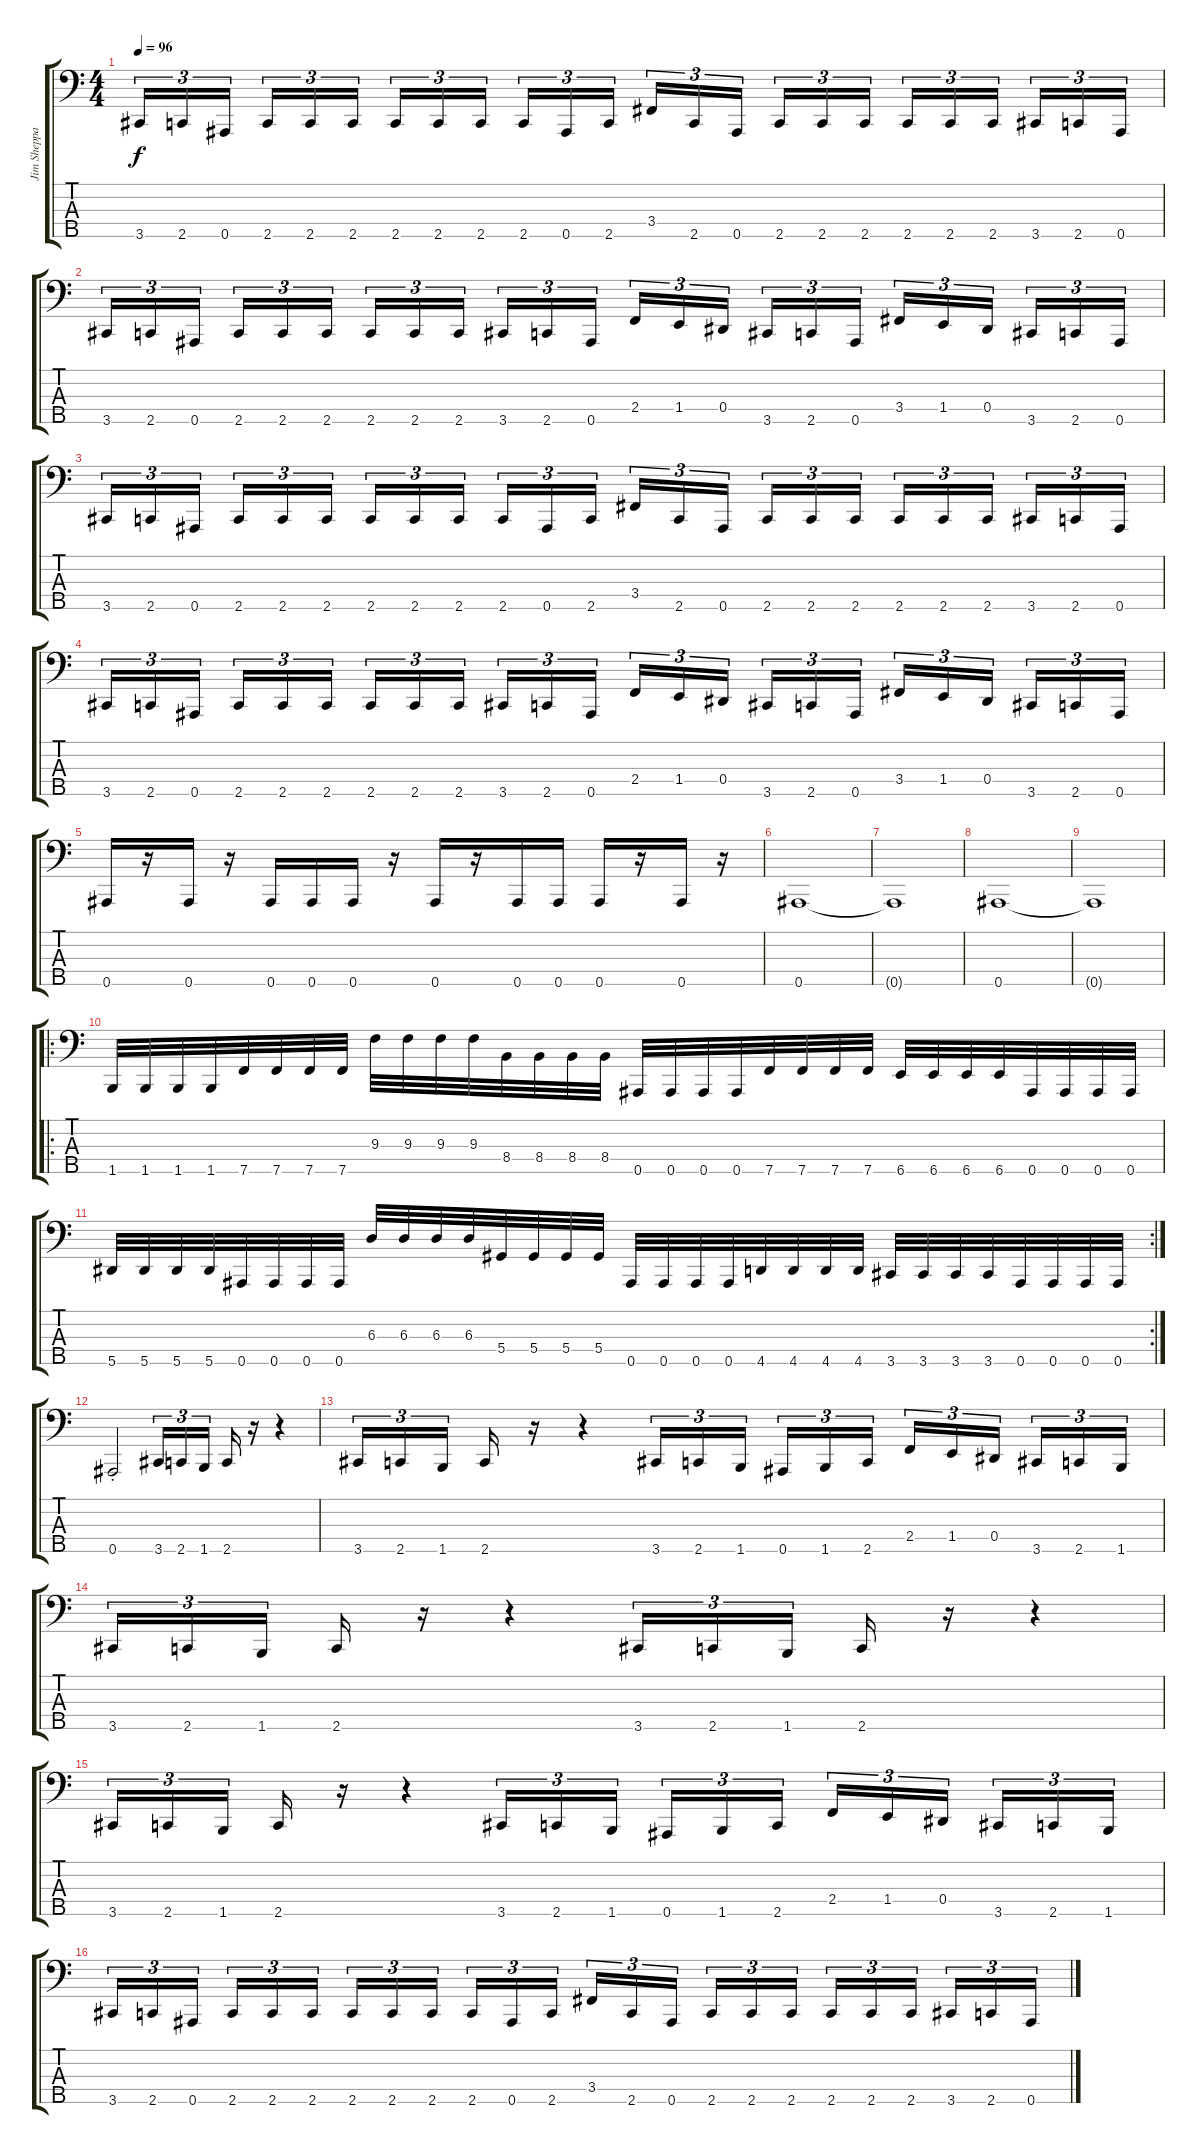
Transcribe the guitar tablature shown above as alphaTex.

\track ("Jim Sheppard" "Jim Sheppa") {instrument electricbasspick}
\staff {score tabs}
\tuning (Gb2 Db2 Ab1 Eb1 Bb0) {hide}
\ts (4 4)
\tempo 96
\clef f4
\ks c
3.5.16{tu (3 2) dy f} 2.5.16{tu (3 2)} 0.5.16{tu (3 2)} 2.5.16{tu (3 2)} 2.5.16{tu (3 2)} 2.5.16{tu (3 2)} 2.5.16{tu (3 2)} 2.5.16{tu (3 2)} 2.5.16{tu (3 2)} 2.5.16{tu (3 2)} 0.5.16{tu (3 2)} 2.5.16{tu (3 2)} 3.4.16{tu (3 2)} 2.5.16{tu (3 2)} 0.5.16{tu (3 2)} 2.5.16{tu (3 2)} 2.5.16{tu (3 2)} 2.5.16{tu (3 2)} 2.5.16{tu (3 2)} 2.5.16{tu (3 2)} 2.5.16{tu (3 2)} 3.5.16{tu (3 2)} 2.5.16{tu (3 2)} 0.5.16{tu (3 2)} |
3.5.16{tu (3 2)} 2.5.16{tu (3 2)} 0.5.16{tu (3 2)} 2.5.16{tu (3 2)} 2.5.16{tu (3 2)} 2.5.16{tu (3 2)} 2.5.16{tu (3 2)} 2.5.16{tu (3 2)} 2.5.16{tu (3 2)} 3.5.16{tu (3 2)} 2.5.16{tu (3 2)} 0.5.16{tu (3 2)} 2.4.16{tu (3 2)} 1.4.16{tu (3 2)} 0.4.16{tu (3 2)} 3.5.16{tu (3 2)} 2.5.16{tu (3 2)} 0.5.16{tu (3 2)} 3.4.16{tu (3 2)} 1.4.16{tu (3 2)} 0.4.16{tu (3 2)} 3.5.16{tu (3 2)} 2.5.16{tu (3 2)} 0.5.16{tu (3 2)} |
3.5.16{tu (3 2)} 2.5.16{tu (3 2)} 0.5.16{tu (3 2)} 2.5.16{tu (3 2)} 2.5.16{tu (3 2)} 2.5.16{tu (3 2)} 2.5.16{tu (3 2)} 2.5.16{tu (3 2)} 2.5.16{tu (3 2)} 2.5.16{tu (3 2)} 0.5.16{tu (3 2)} 2.5.16{tu (3 2)} 3.4.16{tu (3 2)} 2.5.16{tu (3 2)} 0.5.16{tu (3 2)} 2.5.16{tu (3 2)} 2.5.16{tu (3 2)} 2.5.16{tu (3 2)} 2.5.16{tu (3 2)} 2.5.16{tu (3 2)} 2.5.16{tu (3 2)} 3.5.16{tu (3 2)} 2.5.16{tu (3 2)} 0.5.16{tu (3 2)} |
3.5.16{tu (3 2)} 2.5.16{tu (3 2)} 0.5.16{tu (3 2)} 2.5.16{tu (3 2)} 2.5.16{tu (3 2)} 2.5.16{tu (3 2)} 2.5.16{tu (3 2)} 2.5.16{tu (3 2)} 2.5.16{tu (3 2)} 3.5.16{tu (3 2)} 2.5.16{tu (3 2)} 0.5.16{tu (3 2)} 2.4.16{tu (3 2)} 1.4.16{tu (3 2)} 0.4.16{tu (3 2)} 3.5.16{tu (3 2)} 2.5.16{tu (3 2)} 0.5.16{tu (3 2)} 3.4.16{tu (3 2)} 1.4.16{tu (3 2)} 0.4.16{tu (3 2)} 3.5.16{tu (3 2)} 2.5.16{tu (3 2)} 0.5.16{tu (3 2)} |
\section ("" "")
0.5.16 r.16 0.5.16 r.16 0.5.16 0.5.16 0.5.16 r.16 0.5.16 r.16 0.5.16 0.5.16 0.5.16 r.16 0.5.16 r.16 |
0.5.1 |
0.5{t}.1 |
0.5.1 |
0.5{t}.1 |
\ro
\section ("" "")
1.5.32 1.5.32 1.5.32 1.5.32 7.5.32 7.5.32 7.5.32 7.5.32 9.3.32 9.3.32 9.3.32 9.3.32 8.4.32 8.4.32 8.4.32 8.4.32 0.5.32 0.5.32 0.5.32 0.5.32 7.5.32 7.5.32 7.5.32 7.5.32 6.5.32 6.5.32 6.5.32 6.5.32 0.5.32 0.5.32 0.5.32 0.5.32 |
\rc 2
5.5.32 5.5.32 5.5.32 5.5.32 0.5.32 0.5.32 0.5.32 0.5.32 6.3.32 6.3.32 6.3.32 6.3.32 5.4.32 5.4.32 5.4.32 5.4.32 0.5.32 0.5.32 0.5.32 0.5.32 4.5.32 4.5.32 4.5.32 4.5.32 3.5.32 3.5.32 3.5.32 3.5.32 0.5.32 0.5.32 0.5.32 0.5.32 |
\section ("" "")
0.5{st}.2 3.5.16{tu (3 2)} 2.5.16{tu (3 2)} 1.5.16{tu (3 2)} 2.5.16 r.16 r.4 |
3.5.16{tu (3 2)} 2.5.16{tu (3 2)} 1.5.16{tu (3 2)} 2.5.16 r.16 r.4 3.5.16{tu (3 2)} 2.5.16{tu (3 2)} 1.5.16{tu (3 2)} 0.5.16{tu (3 2)} 1.5.16{tu (3 2)} 2.5.16{tu (3 2)} 2.4.16{tu (3 2)} 1.4.16{tu (3 2)} 0.4.16{tu (3 2)} 3.5.16{tu (3 2)} 2.5.16{tu (3 2)} 1.5.16{tu (3 2)} |
3.5.16{tu (3 2)} 2.5.16{tu (3 2)} 1.5.16{tu (3 2)} 2.5.16 r.16 r.4 3.5.16{tu (3 2)} 2.5.16{tu (3 2)} 1.5.16{tu (3 2)} 2.5.16 r.16 r.4 |
3.5.16{tu (3 2)} 2.5.16{tu (3 2)} 1.5.16{tu (3 2)} 2.5.16 r.16 r.4 3.5.16{tu (3 2)} 2.5.16{tu (3 2)} 1.5.16{tu (3 2)} 0.5.16{tu (3 2)} 1.5.16{tu (3 2)} 2.5.16{tu (3 2)} 2.4.16{tu (3 2)} 1.4.16{tu (3 2)} 0.4.16{tu (3 2)} 3.5.16{tu (3 2)} 2.5.16{tu (3 2)} 1.5.16{tu (3 2)} |
\section ("" "")
3.5.16{tu (3 2)} 2.5.16{tu (3 2)} 0.5.16{tu (3 2)} 2.5.16{tu (3 2)} 2.5.16{tu (3 2)} 2.5.16{tu (3 2)} 2.5.16{tu (3 2)} 2.5.16{tu (3 2)} 2.5.16{tu (3 2)} 2.5.16{tu (3 2)} 0.5.16{tu (3 2)} 2.5.16{tu (3 2)} 3.4.16{tu (3 2)} 2.5.16{tu (3 2)} 0.5.16{tu (3 2)} 2.5.16{tu (3 2)} 2.5.16{tu (3 2)} 2.5.16{tu (3 2)} 2.5.16{tu (3 2)} 2.5.16{tu (3 2)} 2.5.16{tu (3 2)} 3.5.16{tu (3 2)} 2.5.16{tu (3 2)} 0.5.16{tu (3 2)}
